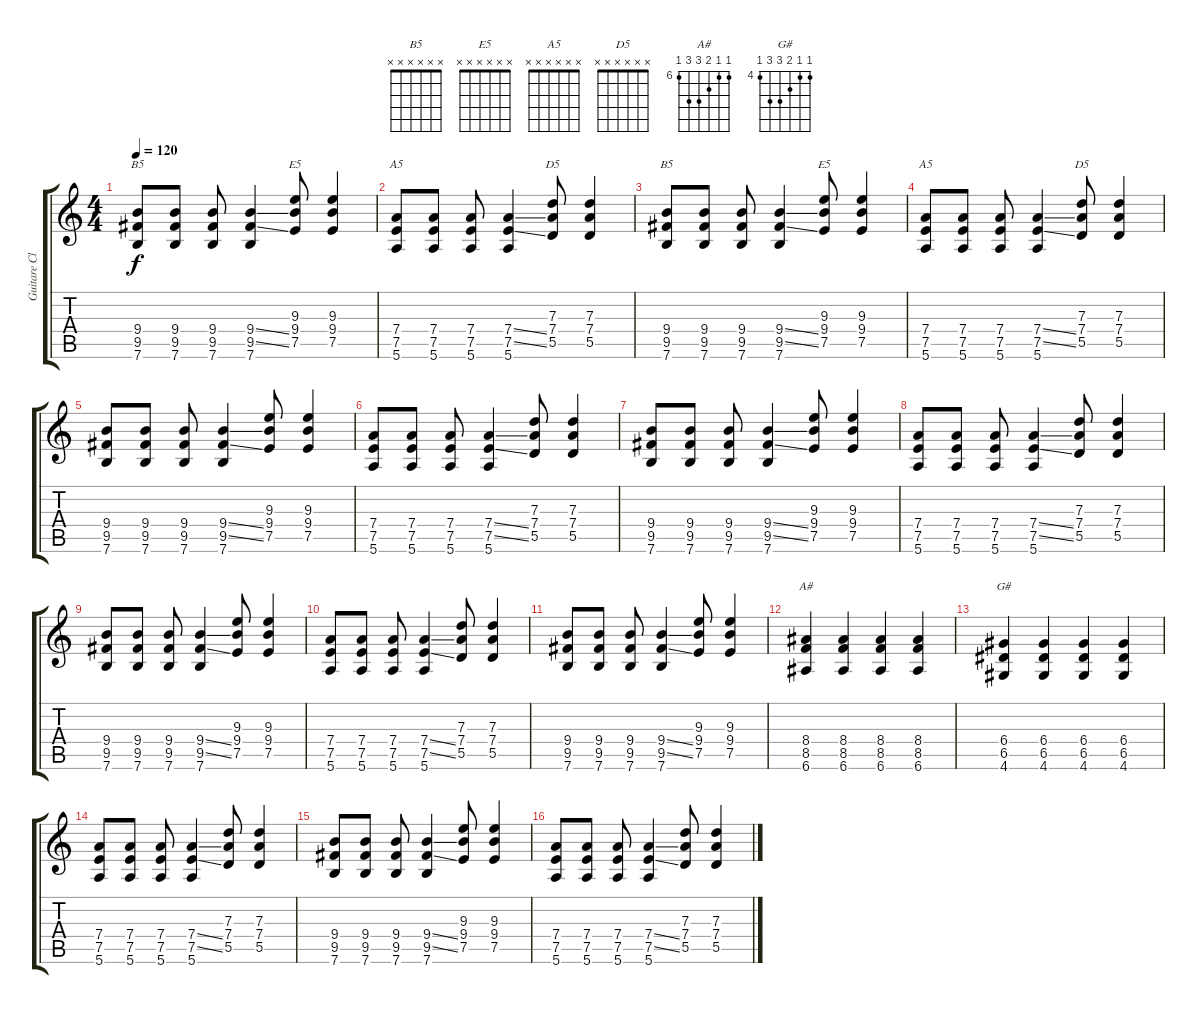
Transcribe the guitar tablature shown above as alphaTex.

\track ("Guitare Clean" "Guitare Cl") {instrument electricguitarclean}
\staff {score tabs}
\tuning (E4 B3 G3 D3 A2 E2) {hide}
\chord ("B5" x x x 9 9 7) {firstfret 7}
\chord ("E5" x x 9 9 7 x) {firstfret 7}
\chord ("A5" x x x 7 7 5) {firstfret 5}
\chord ("D5" x x 7 7 5 x) {firstfret 5}
\chord ("B5" x x x x x x) {firstfret 0}
\chord ("E5" x x x x x x) {firstfret 0}
\chord ("A5" x x x x x x) {firstfret 0}
\chord ("D5" x x x x x x) {firstfret 0}
\chord ("A#" 6 6 7 8 8 6) {firstfret 6}
\chord ("G#" 4 4 5 6 6 4) {firstfret 4}
\ts (4 4)
\tempo 120
\clef g2
\ks c
(9.4 9.5 7.6).8{ch "B5" dy f} (9.4 9.5 7.6).8 (9.4 9.5 7.6).8 (9.4{ss} 9.5{ss} 7.6).4 (9.3 9.4 7.5).8{ch "E5"} (9.3 9.4 7.5).4 |
(7.4 7.5 5.6).8{ch "A5"} (7.4 7.5 5.6).8 (7.4 7.5 5.6).8 (7.4{ss} 7.5{ss} 5.6).4 (7.3 7.4 5.5).8{ch "D5"} (7.3 7.4 5.5).4 |
(9.4 9.5 7.6).8{ch "B5"} (9.4 9.5 7.6).8 (9.4 9.5 7.6).8 (9.4{ss} 9.5{ss} 7.6).4 (9.3 9.4 7.5).8{ch "E5"} (9.3 9.4 7.5).4 |
(7.4 7.5 5.6).8{ch "A5"} (7.4 7.5 5.6).8 (7.4 7.5 5.6).8 (7.4{ss} 7.5{ss} 5.6).4 (7.3 7.4 5.5).8{ch "D5"} (7.3 7.4 5.5).4 |
(9.4 9.5 7.6).8 (9.4 9.5 7.6).8 (9.4 9.5 7.6).8 (9.4{ss} 9.5{ss} 7.6).4 (9.3 9.4 7.5).8 (9.3 9.4 7.5).4 |
(7.4 7.5 5.6).8 (7.4 7.5 5.6).8 (7.4 7.5 5.6).8 (7.4{ss} 7.5{ss} 5.6).4 (7.3 7.4 5.5).8 (7.3 7.4 5.5).4 |
(9.4 9.5 7.6).8 (9.4 9.5 7.6).8 (9.4 9.5 7.6).8 (9.4{ss} 9.5{ss} 7.6).4 (9.3 9.4 7.5).8 (9.3 9.4 7.5).4 |
(7.4 7.5 5.6).8 (7.4 7.5 5.6).8 (7.4 7.5 5.6).8 (7.4{ss} 7.5{ss} 5.6).4 (7.3 7.4 5.5).8 (7.3 7.4 5.5).4 |
(9.4 9.5 7.6).8 (9.4 9.5 7.6).8 (9.4 9.5 7.6).8 (9.4{ss} 9.5{ss} 7.6).4 (9.3 9.4 7.5).8 (9.3 9.4 7.5).4 |
(7.4 7.5 5.6).8 (7.4 7.5 5.6).8 (7.4 7.5 5.6).8 (7.4{ss} 7.5{ss} 5.6).4 (7.3 7.4 5.5).8 (7.3 7.4 5.5).4 |
(9.4 9.5 7.6).8 (9.4 9.5 7.6).8 (9.4 9.5 7.6).8 (9.4{ss} 9.5{ss} 7.6).4 (9.3 9.4 7.5).8 (9.3 9.4 7.5).4 |
(8.4 8.5 6.6).4{ch "A#"} (8.4 8.5 6.6).4 (8.4 8.5 6.6).4 (8.4 8.5 6.6).4 |
(6.4 6.5 4.6).4{ch "G#"} (6.4 6.5 4.6).4 (6.4 6.5 4.6).4 (6.4 6.5 4.6).4 |
(7.4 7.5 5.6).8 (7.4 7.5 5.6).8 (7.4 7.5 5.6).8 (7.4{ss} 7.5{ss} 5.6).4 (7.3 7.4 5.5).8 (7.3 7.4 5.5).4 |
(9.4 9.5 7.6).8 (9.4 9.5 7.6).8 (9.4 9.5 7.6).8 (9.4{ss} 9.5{ss} 7.6).4 (9.3 9.4 7.5).8 (9.3 9.4 7.5).4 |
(7.4 7.5 5.6).8 (7.4 7.5 5.6).8 (7.4 7.5 5.6).8 (7.4{ss} 7.5{ss} 5.6).4 (7.3 7.4 5.5).8 (7.3 7.4 5.5).4
